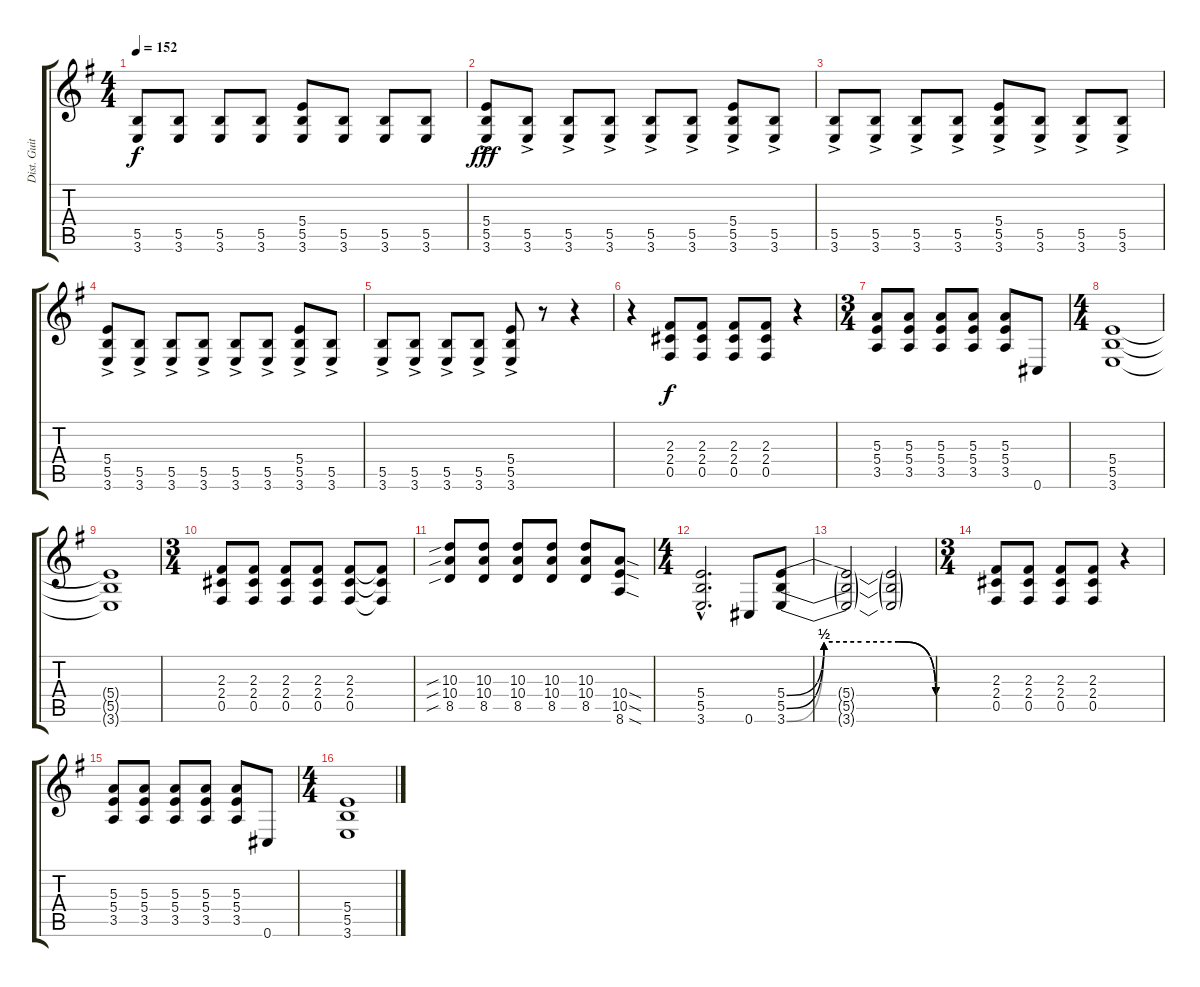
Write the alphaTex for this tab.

\track ("Dist. Guitar1" "Dist. Guit") {instrument distortionguitar}
\staff {score tabs}
\tuning (Db4 Ab3 E3 B2 Gb2 Db2) {hide}
\ts (4 4)
\tempo 152
\clef g2
\ks eminor
(5.5 3.6).8{dy f} (5.5 3.6).8 (5.5 3.6).8 (5.5 3.6).8 (5.4 5.5 3.6).8 (5.5 3.6).8 (5.5 3.6).8 (5.5 3.6).8 |
(5.4 5.5 3.6{ac}).8{dy fff} (5.5 3.6{ac}).8 (5.5 3.6{ac}).8 (5.5 3.6{ac}).8 (5.5 3.6{ac}).8 (5.5 3.6{ac}).8 (5.4 5.5 3.6{ac}).8 (5.5 3.6{ac}).8 |
(5.5 3.6{ac}).8 (5.5 3.6{ac}).8 (5.5 3.6{ac}).8 (5.5 3.6{ac}).8 (5.4 5.5 3.6{ac}).8 (5.5 3.6{ac}).8 (5.5 3.6{ac}).8 (5.5 3.6{ac}).8 |
(5.4 5.5 3.6{ac}).8 (5.5 3.6{ac}).8 (5.5 3.6{ac}).8 (5.5 3.6{ac}).8 (5.5 3.6{ac}).8 (5.5 3.6{ac}).8 (5.4 5.5 3.6{ac}).8 (5.5 3.6{ac}).8 |
(5.5 3.6{ac}).8 (5.5 3.6{ac}).8 (5.5 3.6{ac}).8 (5.5 3.6{ac}).8 (5.4 5.5 3.6{ac}).8 r.8 r.4 |
r.4 (2.3 2.4 0.5).8{dy f} (2.3 2.4 0.5).8 (2.3 2.4 0.5).8 (2.3 2.4 0.5).8 r.4 |
\ts (3 4)
(5.3 5.4 3.5).8 (5.3 5.4 3.5).8 (5.3 5.4 3.5).8 (5.3 5.4 3.5).8 (5.3 5.4 3.5).8 0.6.8 |
\ts (4 4)
(5.4 5.5 3.6).1 |
(5.4{t} 5.5{t} 3.6{t}).1 |
\ts (3 4)
(2.3 2.4 0.5).8 (2.3 2.4 0.5).8 (2.3 2.4 0.5).8 (2.3 2.4 0.5).8 (2.3 2.4 0.5).8 (2.3{t} 2.4{t} 0.5{t}).8 |
(10.3{sib} 10.4{sib} 8.5{sib}).8 (10.3 10.4 8.5).8 (10.3 10.4 8.5).8 (10.3 10.4 8.5).8 (10.3 10.4 8.5).8 (10.4{sod} 10.5{sod} 8.6{sod}).8 |
\ts (4 4)
(5.4{hac} 5.5{hac} 3.6{hac}).2{d} 0.6.8 (5.4{be (custom 0 0 15 2 30 2 45 2 60 0)} 5.5{be (custom 0 0 15 2 30 2 45 2 60 0)} 3.6{be (custom 0 0 15 2 30 2 45 2 60 0)}).8 |
(5.4{t} 5.5{t} 3.6{t}).2 (5.4{t} 5.5{t} 3.6{t}).2 |
\ts (3 4)
(2.3 2.4 0.5).8 (2.3 2.4 0.5).8 (2.3 2.4 0.5).8 (2.3 2.4 0.5).8 r.4 |
(5.3 5.4 3.5).8 (5.3 5.4 3.5).8 (5.3 5.4 3.5).8 (5.3 5.4 3.5).8 (5.3 5.4 3.5).8 0.6.8 |
\ts (4 4)
(5.4 5.5 3.6).1
